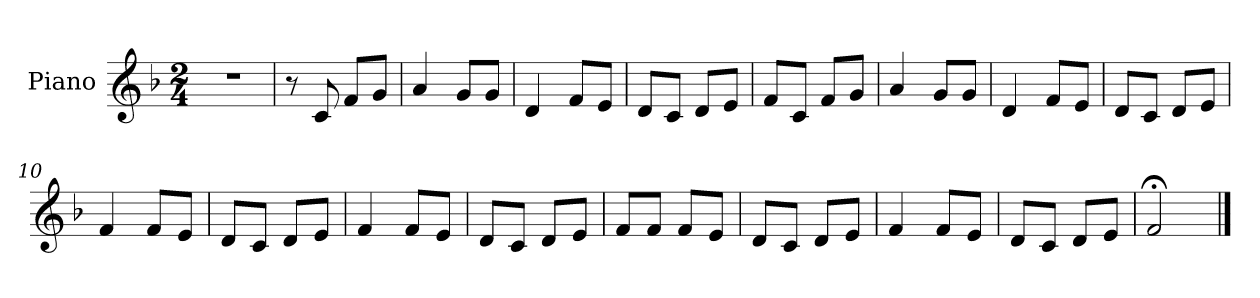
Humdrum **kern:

**kern
*part1
*staff1
*I"Piano
*I'Pno.
*clefG2
*k[b-]
*M2/4
=1
2r
=2
*MM80
8r
8c/
8f/L
8g/J
=3
4a/
8g/L
8g/J
=4
4d/
8f/L
8e/J
=5
8d/L
8c/J
8d/L
8e/J
=6
8f/L
8c/J
8f/L
8g/J
=7
4a/
8g/L
8g/J
=8
4d/
8f/L
8e/J
=9
8d/L
8c/J
8d/L
8e/J
=10
4f/
8f/L
8e/J
!!LO:LB:g=z
=11
8d/L
8c/J
8d/L
8e/J
=12
4f/
8f/L
8e/J
=13
8d/L
8c/J
8d/L
8e/J
=14
8f/L
8f/J
8f/L
8e/J
=15
8d/L
8c/J
8d/L
8e/J
=16
4f/
8f/L
8e/J
=17
8d/L
8c/J
8d/L
8e/J
=18
2f;</
==
*-
